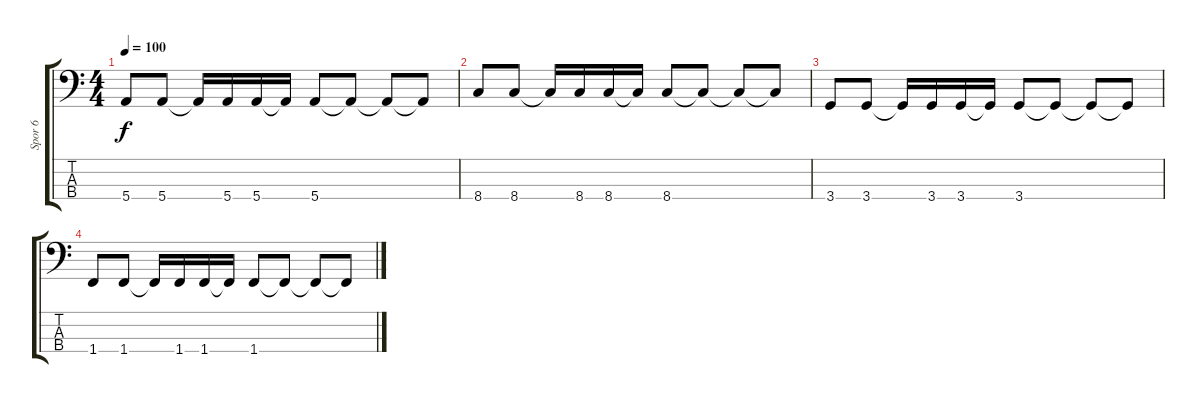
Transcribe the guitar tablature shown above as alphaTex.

\track ("Spor 6" "Spor 6") {instrument electricbasspick}
\staff {score tabs}
\tuning (G2 D2 A1 E1) {hide}
\ts (4 4)
\tempo 100
\clef f4
\ks c
5.4.8{dy f} 5.4.8 5.4{t}.16 5.4.16 5.4.16 5.4{t}.16 5.4.8 5.4{t}.8 5.4{t}.8 5.4{t}.8 |
8.4.8 8.4.8 8.4{t}.16 8.4.16 8.4.16 8.4{t}.16 8.4.8 8.4{t}.8 8.4{t}.8 8.4{t}.8 |
3.4.8 3.4.8 3.4{t}.16 3.4.16 3.4.16 3.4{t}.16 3.4.8 3.4{t}.8 3.4{t}.8 3.4{t}.8 |
1.4.8 1.4.8 1.4{t}.16 1.4.16 1.4.16 1.4{t}.16 1.4.8 1.4{t}.8 1.4{t}.8 1.4{t}.8
